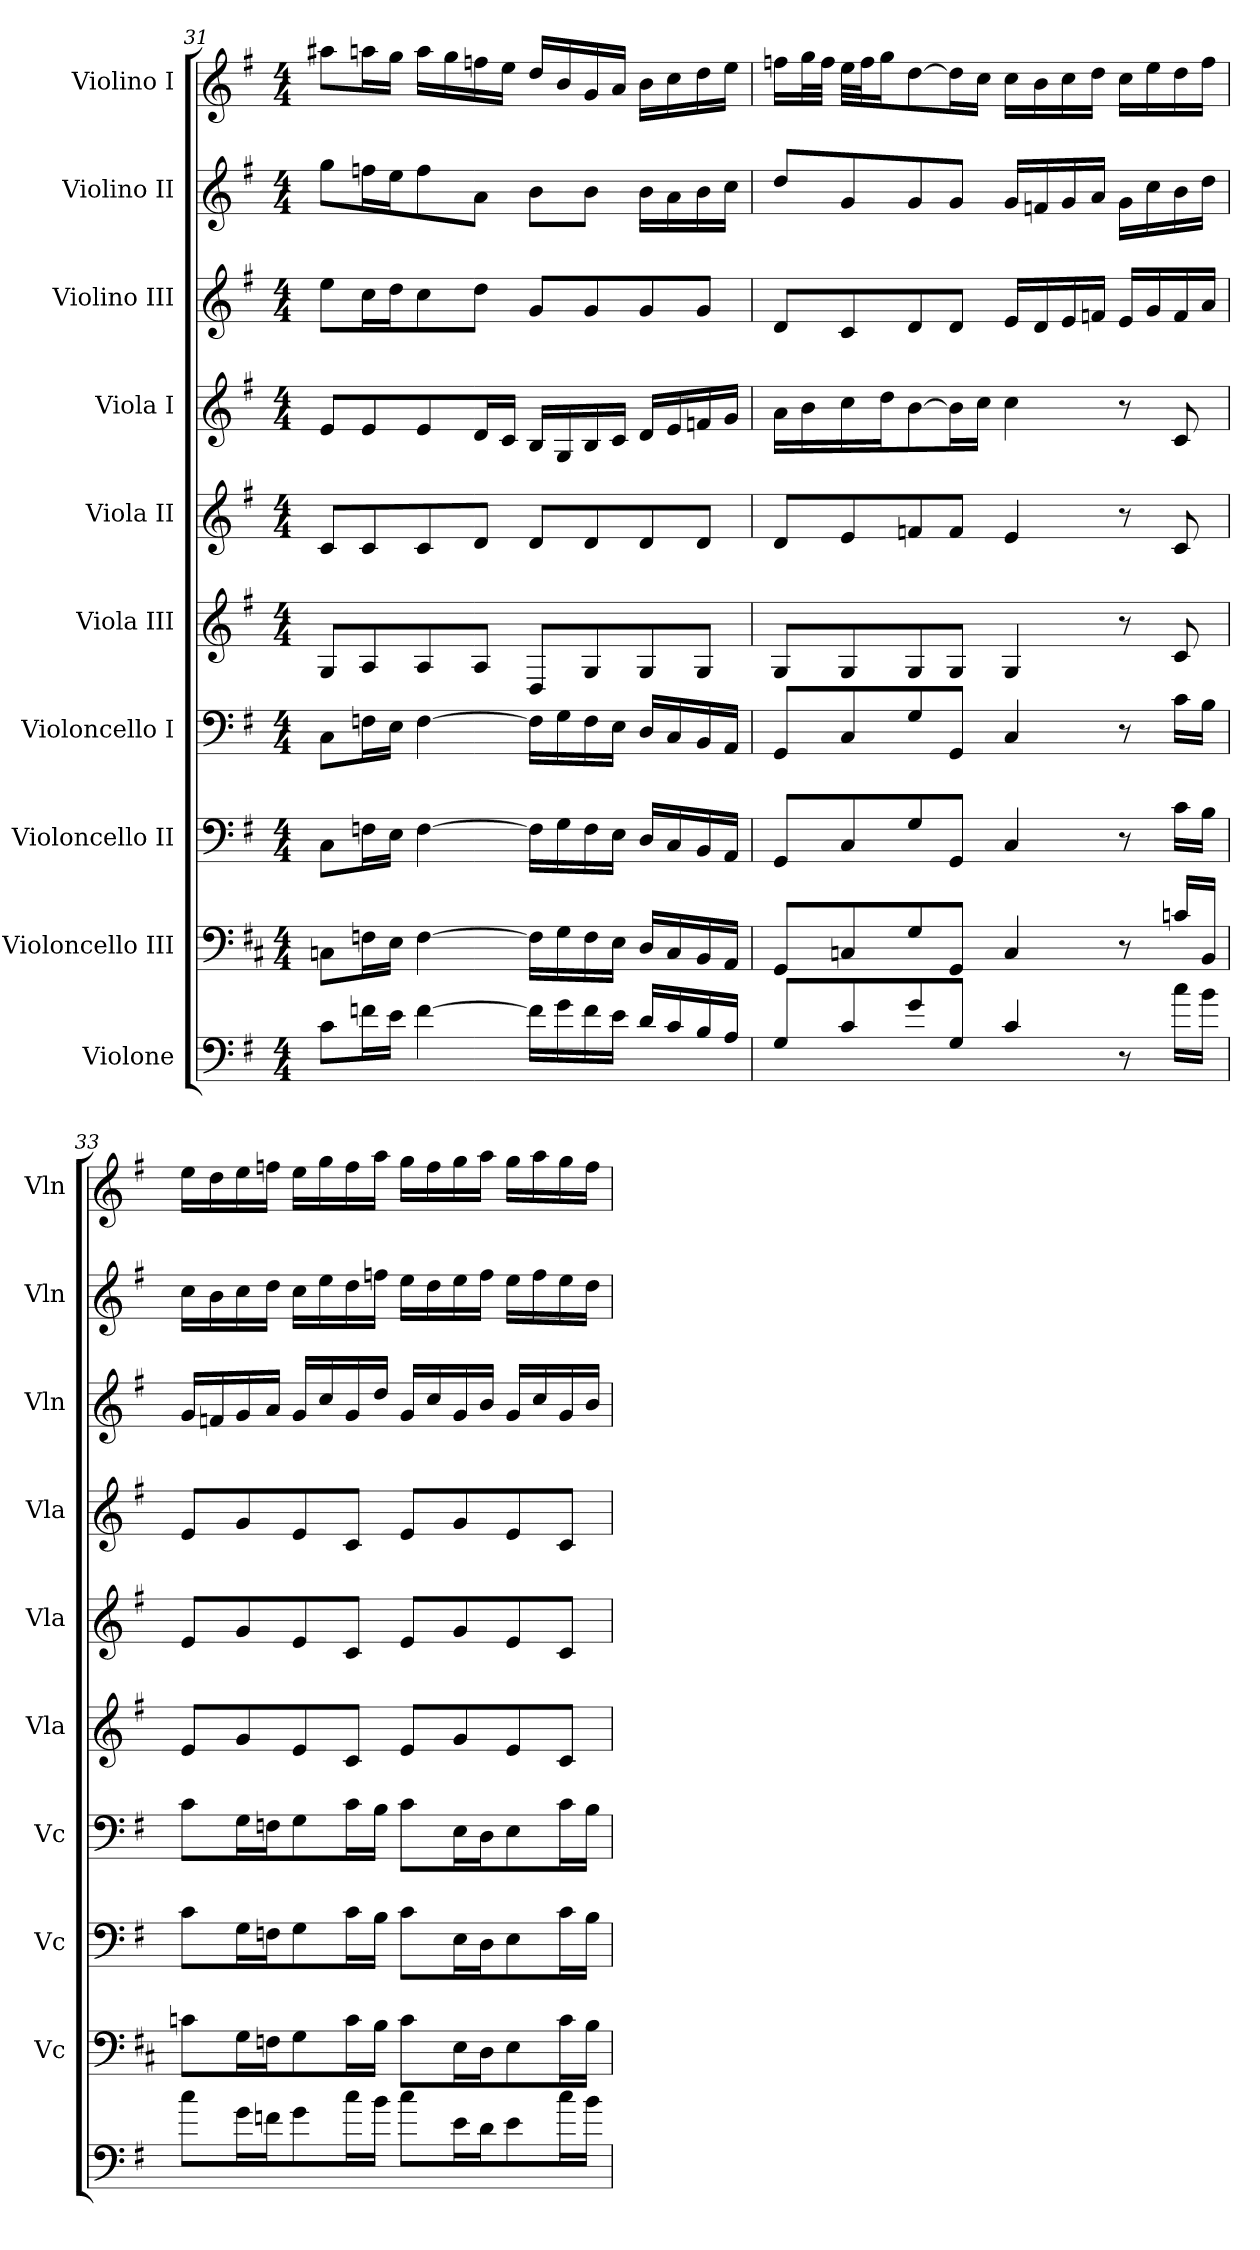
**kern	**kern	**kern	**kern	**kern	**kern	**kern	**kern	**kern	**kern
*part10	*part9	*part8	*part7	*part6	*part5	*part4	*part3	*part2	*part1
*staff10	*staff9	*staff8	*staff7	*staff6	*staff5	*staff4	*staff3	*staff2	*staff1
*I"Violone	*I"Violoncello III	*I"Violoncello  II	*I"Violoncello   I	*I"Viola       III	*I"Viola        II	*I"Viola         I	*I"Violino     III	*I"Violino      II	*I"Violino       I
*	*I'Vc	*I'Vc	*I'Vc	*I'Vla	*I'Vla	*I'Vla	*I'Vln	*I'Vln	*I'Vln
!!LO:PB:g=z
*clefF4	*clefF4	*clefF4	*clefF4	*clefG2	*clefG2	*clefG2	*clefG2	*clefG2	*clefG2
*ITrd7c12	*	*	*	*	*	*	*	*	*
*k[f#]	*k[f#c#]	*k[f#]	*k[f#]	*k[f#]	*k[f#]	*k[f#]	*k[f#]	*k[f#]	*k[f#]
*G:	*D:	*G:	*G:	*G:	*G:	*G:	*G:	*G:	*G:
*M4/4	*M4/4	*M4/4	*M4/4	*M4/4	*M4/4	*M4/4	*M4/4	*M4/4	*M4/4
=31	=31	=31	=31	=31	=31	=31	=31	=31	=31
8C\L	8Cn\L	8C\L	8C\L	8G/L	8c/L	8e/L	8ee\L	8gg\L	8aa#X\L
16Fn\L	16Fn\L	16Fn\L	16Fn\L	8A/	8c/	8e/	16cc\L	16ffn\L	16aan\L
16E\JJ	16E\JJ	16E\JJ	16E\JJ	.	.	.	16dd\J	16ee\J	16gg\JJ
[4F\	[4F\	[4F\	[4F\	8A/	8c/	8e/	8cc\	8ff\	16aa\LL
.	.	.	.	.	.	.	.	.	16gg\
.	.	.	.	8A/J	8d/J	16d/L	8dd\J	8a\J	16ffn\
.	.	.	.	.	.	16c/JJ	.	.	16ee\JJ
16F\LL]	16F\LL]	16F\LL]	16F\LL]	8D/L	8d/L	16B/LL	8g/L	8b\L	16dd/LL
16G\	16G\	16G\	16G\	.	.	16G/	.	.	16b/
16F\	16F\	16F\	16F\	8G/	8d/	16B/	8g/	8b\J	16g/
16E\JJ	16E\JJ	16E\JJ	16E\JJ	.	.	16c/JJ	.	.	16a/JJ
16D/LL	16D/LL	16D/LL	16D/LL	8G/	8d/	16d/LL	8g/	16b\LL	16b\LL
16C/	16C/	16C/	16C/	.	.	16e/	.	16a\	16cc\
16BB/	16BB/	16BB/	16BB/	8G/J	8d/J	16fn/	8g/J	16b\	16dd\
16AA/JJ	16AA/JJ	16AA/JJ	16AA/JJ	.	.	16g/JJ	.	16cc\JJ	16ee\JJ
=32	=32	=32	=32	=32	=32	=32	=32	=32	=32
8GG/L	8GG/L	8GG/L	8GG/L	8G/L	8d/L	16a\LL	8d/L	8dd/L	16ffn\LL
.	.	.	.	.	.	16b\	.	.	32gg\L
.	.	.	.	.	.	.	.	.	32ff\JJJ
8C/	8Cn/	8C/	8C/	8G/	8e/	16cc\	8c/	8g/	32ee\LLL
.	.	.	.	.	.	.	.	.	32ff\J
.	.	.	.	.	.	16dd\J	.	.	16gg\J
8G/	8G/	8G/	8G/	8G/	8fn/	[8b\	8d/	8g/	[8dd\
8GG/J	8GG/J	8GG/J	8GG/J	8G/J	8f/J	16b\L]	8d/J	8g/J	16dd\L]
.	.	.	.	.	.	16cc\JJ	.	.	16cc\JJ
4C/	4C/	4C/	4C/	4G/	4e/	4cc\	16e/LL	16g/LL	16cc\LL
.	.	.	.	.	.	.	16d/	16fn/	16b\
.	.	.	.	.	.	.	16e/	16g/	16cc\
.	.	.	.	.	.	.	16fn/JJ	16a/JJ	16dd\JJ
8r	8r	8r	8r	8r	8r	8r	16e/LL	16g\LL	16cc\LL
.	.	.	.	.	.	.	16g/	16cc\	16ee\
16c\LL	16cn/LL	16c\LL	16c\LL	8c/	8c/	8c/	16f/	16b\	16dd\
16B\JJ	16BB/JJ	16B\JJ	16B\JJ	.	.	.	16a/JJ	16dd\JJ	16ff\JJ
!!LO:PB:g=z
=33	=33	=33	=33	=33	=33	=33	=33	=33	=33
8c\L	8cn\L	8c\L	8c\L	8e/L	8e/L	8e/L	16g/LL	16cc\LL	16ee\LL
.	.	.	.	.	.	.	16fn/	16b\	16dd\
16G\L	16G\L	16G\L	16G\L	8g/	8g/	8g/	16g/	16cc\	16ee\
16Fn\J	16Fn\J	16Fn\J	16Fn\J	.	.	.	16a/JJ	16dd\JJ	16ffn\JJ
8G\	8G\	8G\	8G\	8e/	8e/	8e/	16g/LL	16cc\LL	16ee\LL
.	.	.	.	.	.	.	16cc/	16ee\	16gg\
16c\L	16c\L	16c\L	16c\L	8c/J	8c/J	8c/J	16g/	16dd\	16ff\
16B\JJ	16B\JJ	16B\JJ	16B\JJ	.	.	.	16dd/JJ	16ffn\JJ	16aa\JJ
8c\L	8c\L	8c\L	8c\L	8e/L	8e/L	8e/L	16g/LL	16ee\LL	16gg\LL
.	.	.	.	.	.	.	16cc/	16dd\	16ff\
16E\L	16E\L	16E\L	16E\L	8g/	8g/	8g/	16g/	16ee\	16gg\
16D\J	16D\J	16D\J	16D\J	.	.	.	16b/JJ	16ff\JJ	16aa\JJ
8E\	8E\	8E\	8E\	8e/	8e/	8e/	16g/LL	16ee\LL	16gg\LL
.	.	.	.	.	.	.	16cc/	16ff\	16aa\
16c\L	16c\L	16c\L	16c\L	8c/J	8c/J	8c/J	16g/	16ee\	16gg\
16B\JJ	16B\JJ	16B\JJ	16B\JJ	.	.	.	16b/JJ	16dd\JJ	16ff\JJ
=	=	=	=	=	=	=	=	=	=
*-	*-	*-	*-	*-	*-	*-	*-	*-	*-
